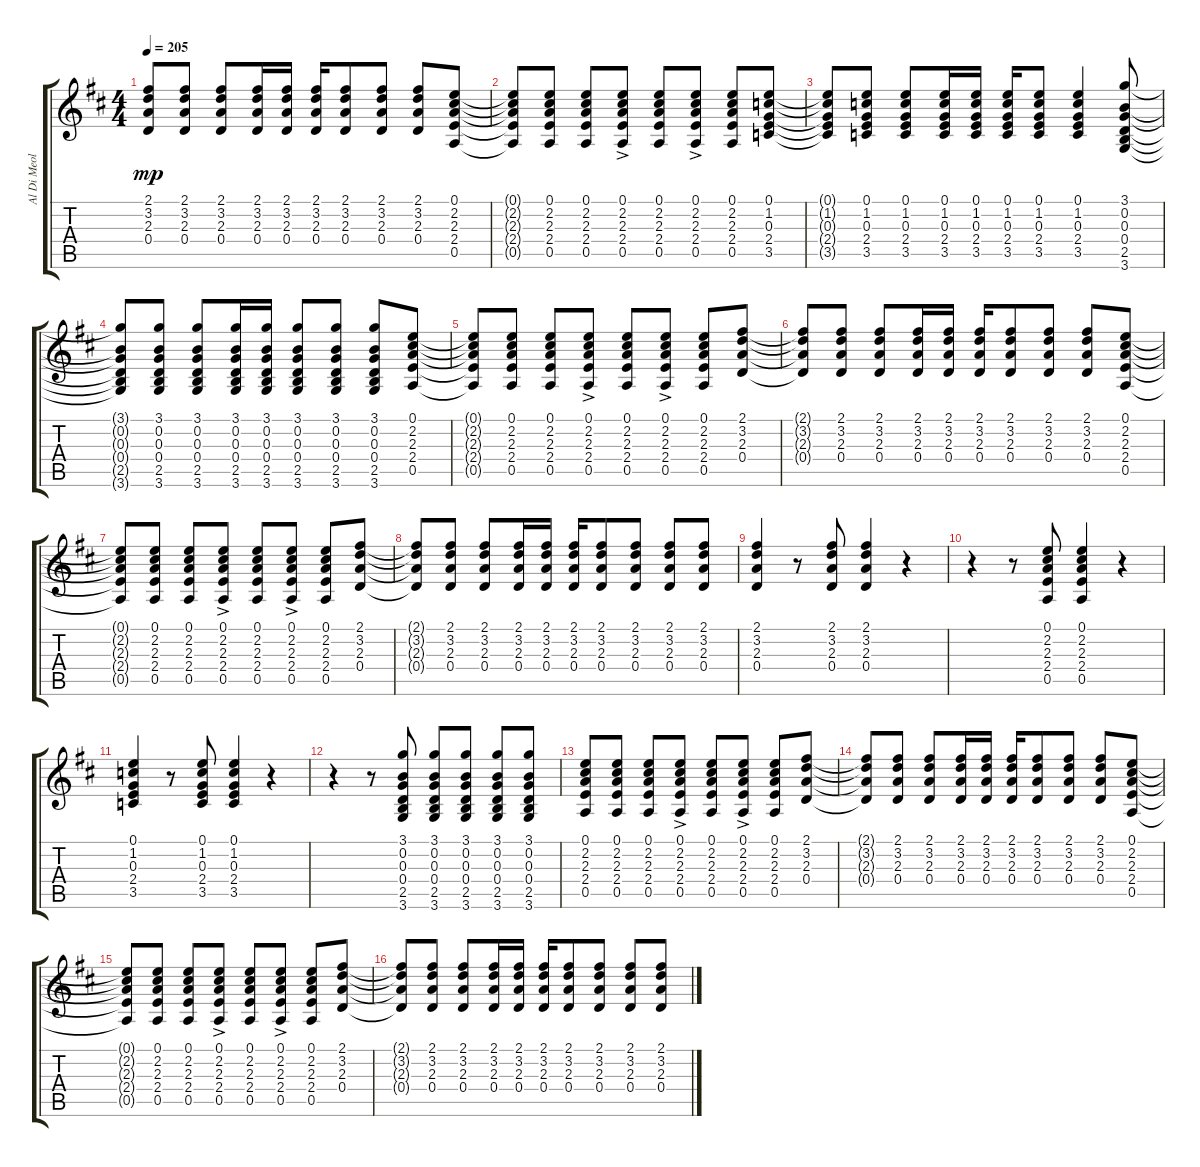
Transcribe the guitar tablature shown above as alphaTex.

\track ("Al Di Meola" "Al Di Meol") {instrument acousticguitarsteel}
\staff {score tabs}
\tuning (E4 B3 G3 D3 A2 E2) {hide}
\ts (4 4)
\tempo 205
\clef g2
\ks d
(2.1{t} 3.2{t} 2.3{t} 0.4{t}).8{dy mp} (2.1 3.2 2.3 0.4).8 (2.1 3.2 2.3 0.4).8 (2.1 3.2 2.3 0.4).16 (2.1 3.2 2.3 0.4).16 (2.1 3.2 2.3 0.4).16 (2.1 3.2 2.3 0.4).8 (2.1 3.2 2.3 0.4).8 (2.1 3.2 2.3 0.4).8 (0.1 2.2 2.3 2.4 0.5).8 |
(0.1{t} 2.2{t} 2.3{t} 2.4{t} 0.5{t}).8 (0.1 2.2 2.3 2.4 0.5).8 (0.1 2.2 2.3 2.4 0.5).8 (0.1{ac} 2.2{ac} 2.3{ac} 2.4{ac} 0.5{ac}).8 (0.1 2.2 2.3 2.4 0.5).8 (0.1{ac} 2.2{ac} 2.3{ac} 2.4{ac} 0.5{ac}).8 (0.1 2.2 2.3 2.4 0.5).8 (0.1 1.2 0.3 2.4 3.5).8 |
(0.1{t} 1.2{t} 0.3{t} 2.4{t} 3.5{t}).8 (0.1 1.2 0.3 2.4 3.5).8 (0.1 1.2 0.3 2.4 3.5).8 (0.1 1.2 0.3 2.4 3.5).16 (0.1 1.2 0.3 2.4 3.5).16 (0.1 1.2 0.3 2.4 3.5).16 (0.1 1.2 0.3 2.4 3.5).8 (0.1 1.2 0.3 2.4 3.5).4 (3.1 0.2 0.3 0.4 2.5 3.6).8 |
(3.1{t} 0.2{t} 0.3{t} 0.4{t} 2.5{t} 3.6{t}).8 (3.1 0.2 0.3 0.4 2.5 3.6).8 (3.1 0.2 0.3 0.4 2.5 3.6).8 (3.1 0.2 0.3 0.4 2.5 3.6).16 (3.1 0.2 0.3 0.4 2.5 3.6).16 (3.1 0.2 0.3 0.4 2.5 3.6).8 (3.1 0.2 0.3 0.4 2.5 3.6).8 (3.1 0.2 0.3 0.4 2.5 3.6).8 (0.1 2.2 2.3 2.4 0.5).8 |
(0.1{t} 2.2{t} 2.3{t} 2.4{t} 0.5{t}).8 (0.1 2.2 2.3 2.4 0.5).8 (0.1 2.2 2.3 2.4 0.5).8 (0.1{ac} 2.2{ac} 2.3{ac} 2.4{ac} 0.5{ac}).8 (0.1 2.2 2.3 2.4 0.5).8 (0.1{ac} 2.2{ac} 2.3{ac} 2.4{ac} 0.5{ac}).8 (0.1 2.2 2.3 2.4 0.5).8 (2.1 3.2 2.3 0.4).8 |
(2.1{t} 3.2{t} 2.3{t} 0.4{t}).8 (2.1 3.2 2.3 0.4).8 (2.1 3.2 2.3 0.4).8 (2.1 3.2 2.3 0.4).16 (2.1 3.2 2.3 0.4).16 (2.1 3.2 2.3 0.4).16 (2.1 3.2 2.3 0.4).8 (2.1 3.2 2.3 0.4).8 (2.1 3.2 2.3 0.4).8 (0.1 2.2 2.3 2.4 0.5).8 |
(0.1{t} 2.2{t} 2.3{t} 2.4{t} 0.5{t}).8 (0.1 2.2 2.3 2.4 0.5).8 (0.1 2.2 2.3 2.4 0.5).8 (0.1{ac} 2.2{ac} 2.3{ac} 2.4{ac} 0.5{ac}).8 (0.1 2.2 2.3 2.4 0.5).8 (0.1{ac} 2.2{ac} 2.3{ac} 2.4{ac} 0.5{ac}).8 (0.1 2.2 2.3 2.4 0.5).8 (2.1 3.2 2.3 0.4).8 |
(2.1{t} 3.2{t} 2.3{t} 0.4{t}).8 (2.1 3.2 2.3 0.4).8 (2.1 3.2 2.3 0.4).8 (2.1 3.2 2.3 0.4).16 (2.1 3.2 2.3 0.4).16 (2.1 3.2 2.3 0.4).16 (2.1 3.2 2.3 0.4).8 (2.1 3.2 2.3 0.4).8 (2.1 3.2 2.3 0.4).8 (2.1 3.2 2.3 0.4).8 |
(2.1 3.2 2.3 0.4).4 r.8 (2.1 3.2 2.3 0.4).8 (2.1 3.2 2.3 0.4).4 r.4 |
r.4 r.8 (0.1 2.2 2.3 2.4 0.5).8 (0.1 2.2 2.3 2.4 0.5).4 r.4 |
(0.1 1.2 0.3 2.4 3.5).4 r.8 (0.1 1.2 0.3 2.4 3.5).8 (0.1 1.2 0.3 2.4 3.5).4 r.4 |
r.4 r.8 (3.1 0.2 0.3 0.4 2.5 3.6).8 (3.1 0.2 0.3 0.4 2.5 3.6).8 (3.1 0.2 0.3 0.4 2.5 3.6).8 (3.1 0.2 0.3 0.4 2.5 3.6).8 (3.1 0.2 0.3 0.4 2.5 3.6).8 |
(0.1 2.2 2.3 2.4 0.5).8 (0.1 2.2 2.3 2.4 0.5).8 (0.1 2.2 2.3 2.4 0.5).8 (0.1{ac} 2.2{ac} 2.3{ac} 2.4{ac} 0.5{ac}).8 (0.1 2.2 2.3 2.4 0.5).8 (0.1{ac} 2.2{ac} 2.3{ac} 2.4{ac} 0.5{ac}).8 (0.1 2.2 2.3 2.4 0.5).8 (2.1 3.2 2.3 0.4).8 |
(2.1{t} 3.2{t} 2.3{t} 0.4{t}).8 (2.1 3.2 2.3 0.4).8 (2.1 3.2 2.3 0.4).8 (2.1 3.2 2.3 0.4).16 (2.1 3.2 2.3 0.4).16 (2.1 3.2 2.3 0.4).16 (2.1 3.2 2.3 0.4).8 (2.1 3.2 2.3 0.4).8 (2.1 3.2 2.3 0.4).8 (0.1 2.2 2.3 2.4 0.5).8 |
(0.1{t} 2.2{t} 2.3{t} 2.4{t} 0.5{t}).8 (0.1 2.2 2.3 2.4 0.5).8 (0.1 2.2 2.3 2.4 0.5).8 (0.1{ac} 2.2{ac} 2.3{ac} 2.4{ac} 0.5{ac}).8 (0.1 2.2 2.3 2.4 0.5).8 (0.1{ac} 2.2{ac} 2.3{ac} 2.4{ac} 0.5{ac}).8 (0.1 2.2 2.3 2.4 0.5).8 (2.1 3.2 2.3 0.4).8 |
(2.1{t} 3.2{t} 2.3{t} 0.4{t}).8 (2.1 3.2 2.3 0.4).8 (2.1 3.2 2.3 0.4).8 (2.1 3.2 2.3 0.4).16 (2.1 3.2 2.3 0.4).16 (2.1 3.2 2.3 0.4).16 (2.1 3.2 2.3 0.4).8 (2.1 3.2 2.3 0.4).8 (2.1 3.2 2.3 0.4).8 (2.1 3.2 2.3 0.4).8
